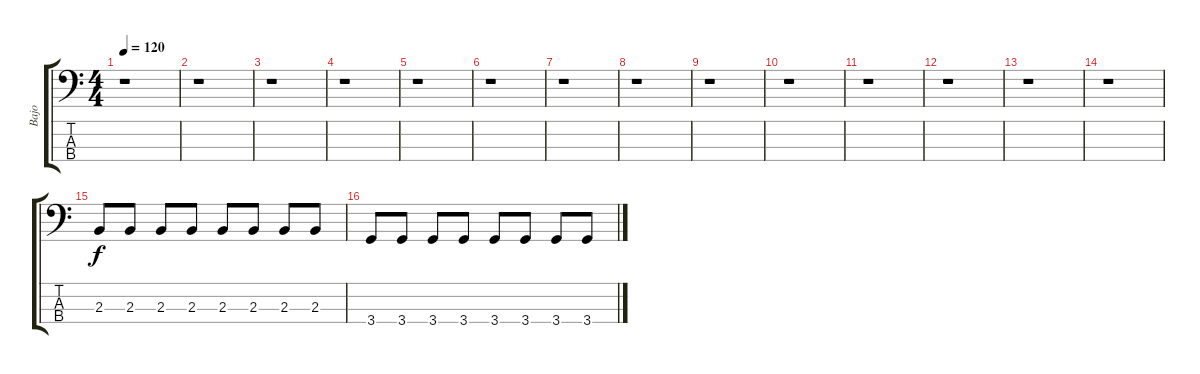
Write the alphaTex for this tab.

\track ("Bajo" "Bajo") {instrument fretlessbass}
\staff {score tabs}
\tuning (G2 D2 A1 E1) {hide}
\ts (4 4)
\tempo 120
\clef f4
\ks c
r.1{dy f instrument fretlessbass} |
r.1 |
r.1 |
r.1 |
r.1 |
r.1 |
r.1 |
r.1 |
r.1 |
r.1 |
r.1 |
r.1 |
r.1 |
r.1 |
2.3.8 2.3.8 2.3.8 2.3.8 2.3.8 2.3.8 2.3.8 2.3.8 |
3.4.8 3.4.8 3.4.8 3.4.8 3.4.8 3.4.8 3.4.8 3.4.8
